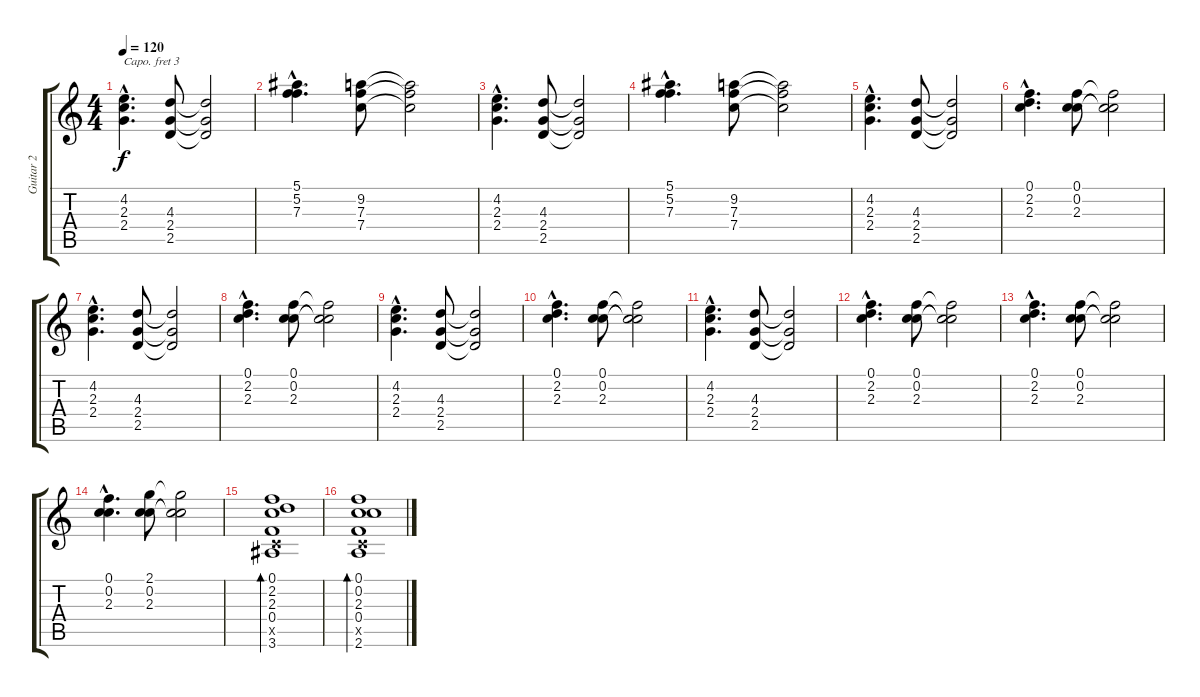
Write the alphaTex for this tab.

\track ("Guitar 2" "Guitar 2") {instrument electricguitarjazz}
\staff {score tabs}
\capo 3
\tuning (D4 A3 G3 D3 A2 E2) {hide}
\ts (4 4)
\tempo 120
\clef g2
\ks c
(4.2{hac} 2.3{hac} 2.4{hac}).4{d dy f} (4.3 2.4 2.5).8 (4.3{t} 2.4{t} 2.5{t}).2 |
(5.1{hac} 5.2{hac} 7.3{hac}).4{d} (9.2 7.3 7.4).8 (9.2{t} 7.3{t} 7.4{t}).2 |
(4.2{hac} 2.3{hac} 2.4{hac}).4{d} (4.3 2.4 2.5).8 (4.3{t} 2.4{t} 2.5{t}).2 |
(5.1{hac} 5.2{hac} 7.3{hac}).4{d} (9.2 7.3 7.4).8 (9.2{t} 7.3{t} 7.4{t}).2 |
(4.2{hac} 2.3{hac} 2.4{hac}).4{d} (4.3 2.4 2.5).8 (4.3{t} 2.4{t} 2.5{t}).2 |
(0.1{hac} 2.2{hac} 2.3{hac}).4{d} (0.1 0.2 2.3).8 (0.1{t} 0.2{t} 2.3{t}).2 |
(4.2{hac} 2.3{hac} 2.4{hac}).4{d} (4.3 2.4 2.5).8 (4.3{t} 2.4{t} 2.5{t}).2 |
(0.1{hac} 2.2{hac} 2.3{hac}).4{d} (0.1 0.2 2.3).8 (0.1{t} 0.2{t} 2.3{t}).2 |
(4.2{hac} 2.3{hac} 2.4{hac}).4{d} (4.3 2.4 2.5).8 (4.3{t} 2.4{t} 2.5{t}).2 |
(0.1{hac} 2.2{hac} 2.3{hac}).4{d} (0.1 0.2 2.3).8 (0.1{t} 0.2{t} 2.3{t}).2 |
(4.2{hac} 2.3{hac} 2.4{hac}).4{d} (4.3 2.4 2.5).8 (4.3{t} 2.4{t} 2.5{t}).2 |
(0.1{hac} 2.2{hac} 2.3{hac}).4{d} (0.1 0.2 2.3).8 (0.1{t} 0.2{t} 2.3{t}).2 |
(0.1{hac} 2.2{hac} 2.3{hac}).4{d} (0.1 0.2 2.3).8 (0.1{t} 0.2{t} 2.3{t}).2 |
(0.1{hac} 0.2{hac} 2.3{hac}).4{d} (2.1 0.2 2.3).8 (2.1{t} 0.2{t} 2.3{t}).2 |
(0.1 2.2 2.3 0.4 0.5{x} 3.6).1{bd 60} |
(0.1 0.2 2.3 0.4 0.5{x} 2.6).1{bd 60}
